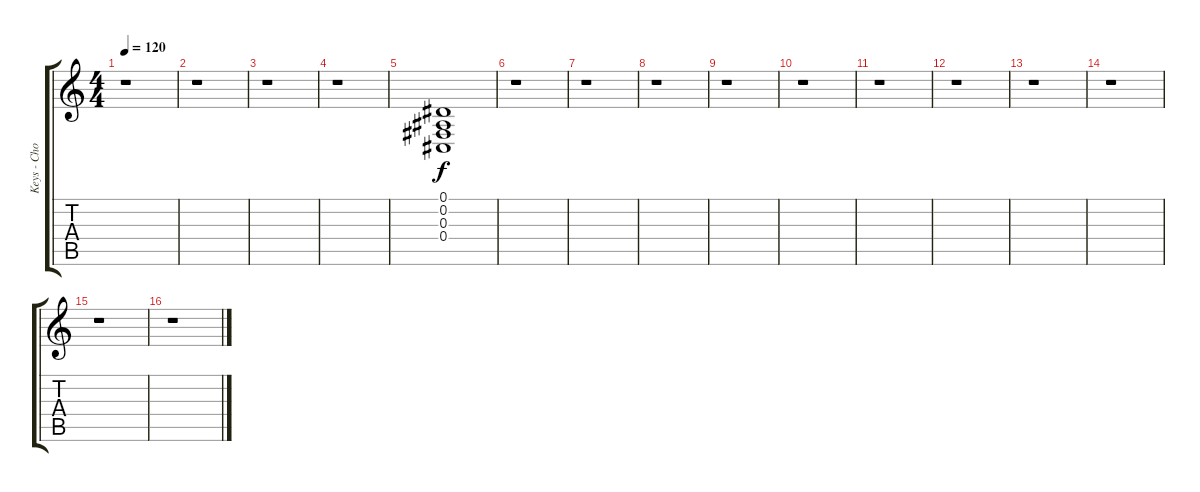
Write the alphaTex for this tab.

\track ("Keys - Chord II" "Keys - Cho") {instrument stringensemble1}
\staff {score tabs}
\tuning (Eb4 Bb3 Gb3 Db3 Ab2 Eb2) {hide}
\ts (4 4)
\tempo 120
\clef g2
\ks c
r.1{dy f} |
r.1 |
r.1 |
r.1 |
(0.1 0.2 0.3 0.4).1 |
r.1 |
r.1 |
r.1 |
r.1 |
r.1 |
r.1 |
r.1 |
r.1 |
r.1 |
r.1 |
r.1
